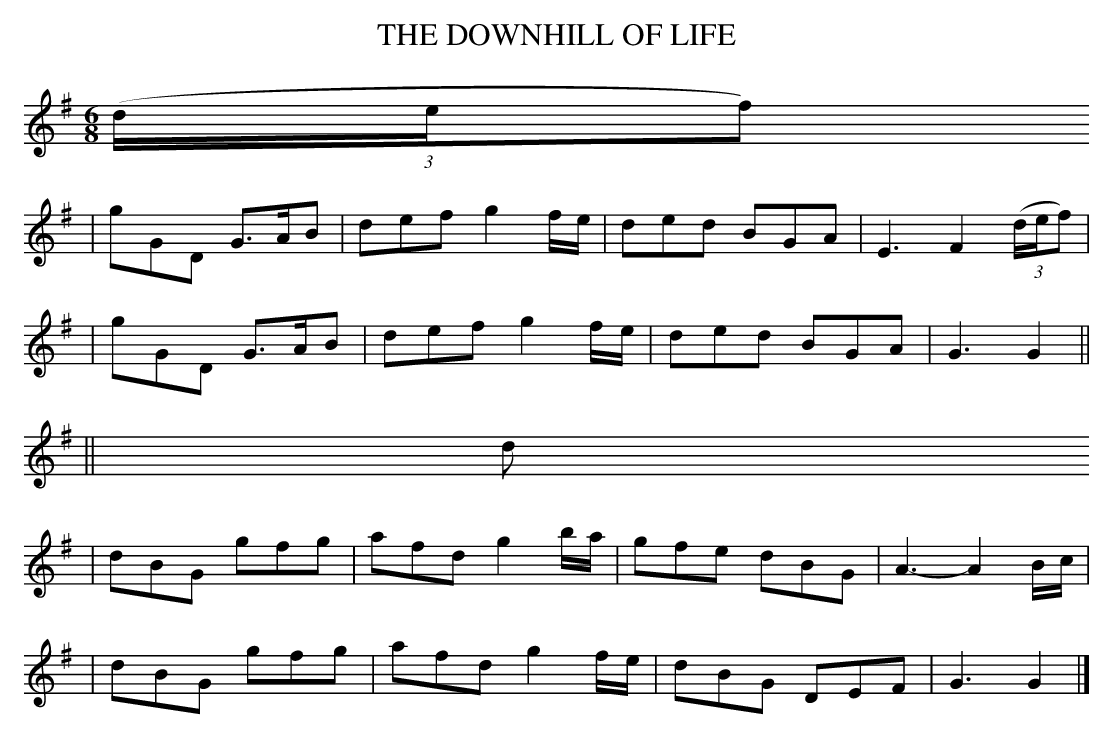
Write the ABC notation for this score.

X:1
T: THE DOWNHILL OF LIFE
M: 6/8
L: 1/8
K: G
((3d/e/f)
| gGD G>AB | def g2f/e/ | ded BGA | E3 F2((3d/e/f) |
| gGD G>AB | def g2f/e/ | ded BGA | G3 G2 ||
|| d
| dBG gfg | afd g2b/a/ | gfe dBG | A3- A2 B/c/ |
| dBG gfg | afd g2f/e/ | dBG DEF | G3 G2 |]
